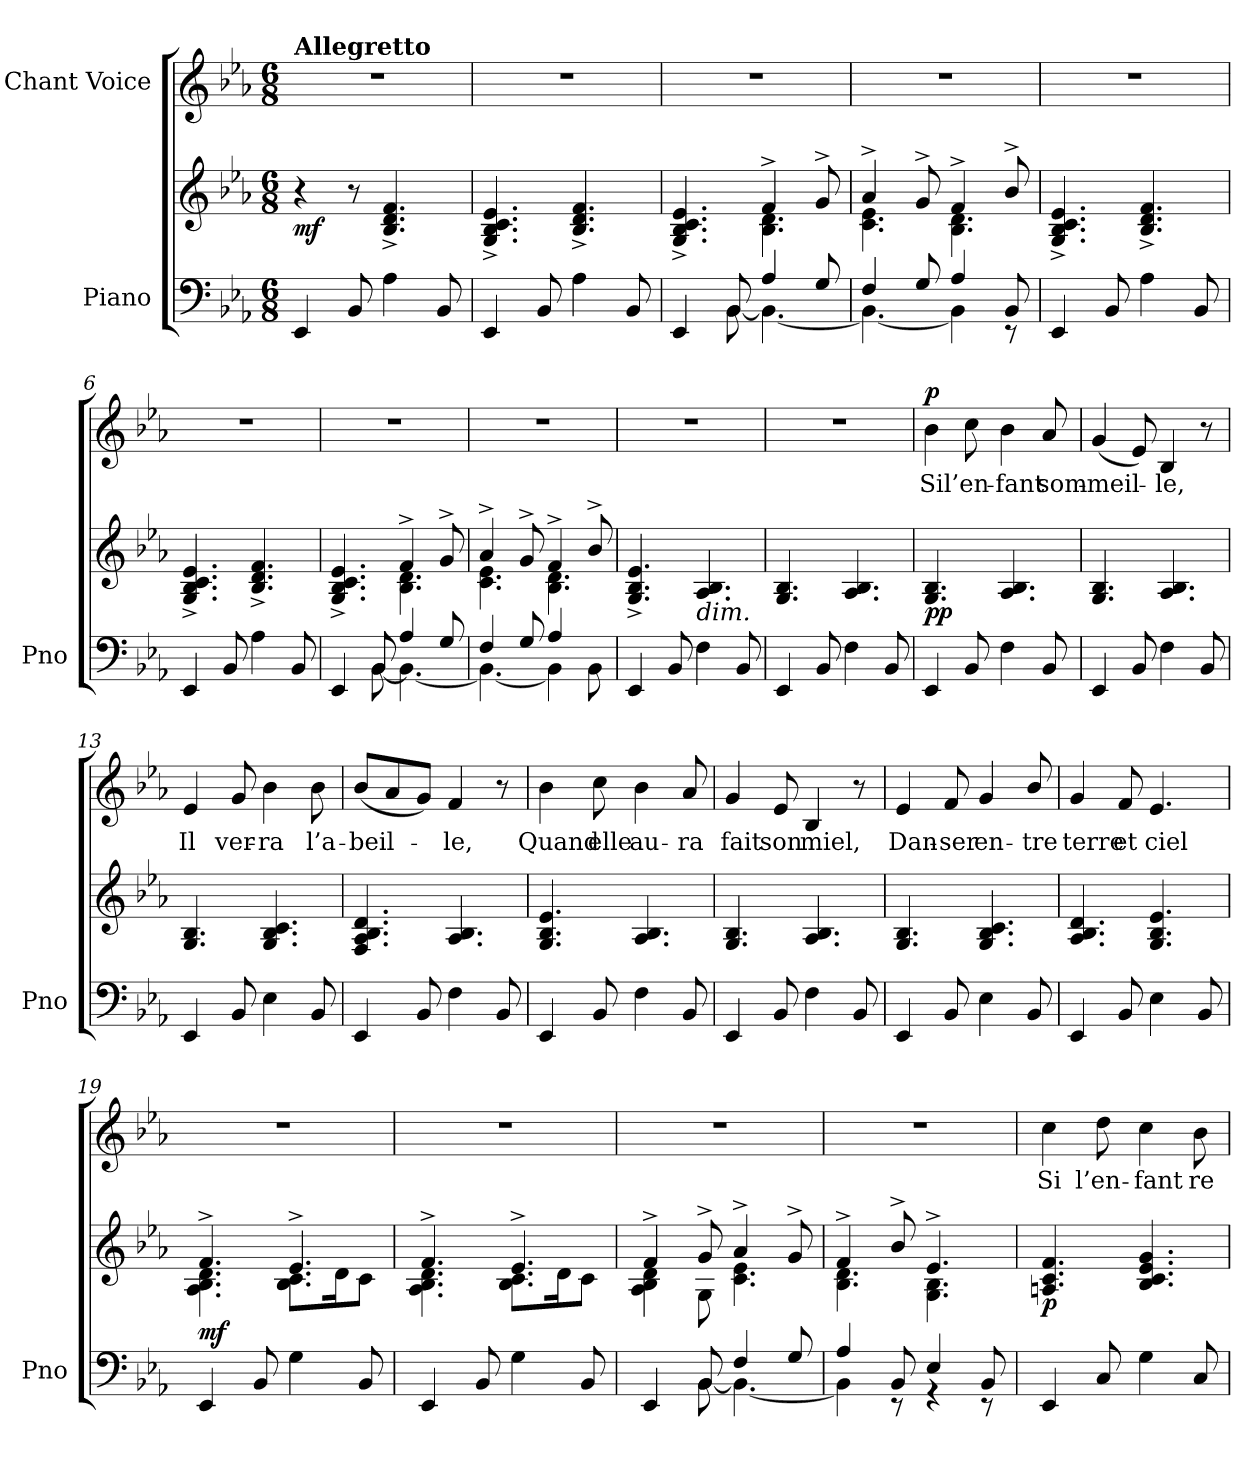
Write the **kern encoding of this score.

**kern	**kern	**dynam	**kern	**text	**dynam
*part2	*part2	*part2	*part1	*part1	*part1
*staff3	*staff2	*staff2/3	*staff1	*staff1	*staff1
*I"Piano	*	*	*I"Chant Voice	*	*
*I'Pno	*	*	*	*	*
*clefF4	*clefG2	*	*clefG2	*	*
*k[b-e-a-]	*k[b-e-a-]	*	*k[b-e-a-]	*	*
*M6/8	*M6/8	*	*M6/8	*	*
*MM132	*MM132	*	*MM132	*	*
=1	=1	=1	=1	=1	=1
!	!	!	!LO:TX:a:B:t=Allegretto	!	!
!	!	!LO:DY:b	!	!	!
4EE-/	4r	mf	2.r	.	.
8BB-/	8r	.	.	.	.
4A-\	4.B-/^> 4.d/^> 4.f/^>	.	.	.	.
8BB-/	.	.	.	.	.
=2	=2	=2	=2	=2	=2
4EE-/	4.G/^> 4.B-/^> 4.c/^> 4.e-/^>	.	2.r	.	.
8BB-/	.	.	.	.	.
4A-\	4.B-/^> 4.d/^> 4.f/^>	.	.	.	.
8BB-/	.	.	.	.	.
=3	=3	=3	=3	=3	=3
*^	*^	*	*	*	*
4EE-/	4ryy	4.G/^> 4.B-/^> 4.c/^> 4.e-/^>	4.ryy	.	2.r	.	.
8BB-/	[8BB-\	.	.	.	.	.	.
4A-/	4.BB-\_	4f^/	4.B-\ 4.d\	.	.	.	.
8G/	.	8g^/	.	.	.	.	.
=4	=4	=4	=4	=4	=4	=4	=4
4F/	4.BB-\_	4a-^/	4.c\ 4.e-\	.	2.r	.	.
8G/	.	8g^/	.	.	.	.	.
4A-/	4BB-\]	4f^/	4.B-\ 4.d\	.	.	.	.
8BB-/	8r	8b-^/	.	.	.	.	.
*v	*v	*	*	*	*	*	*
*	*v	*v	*	*	*	*
=5	=5	=5	=5	=5	=5
4EE-/	4.G/^> 4.B-/^> 4.c/^> 4.e-/^>	.	2.r	.	.
8BB-/	.	.	.	.	.
4A-\	4.B-/^> 4.d/^> 4.f/^>	.	.	.	.
8BB-/	.	.	.	.	.
=6	=6	=6	=6	=6	=6
4EE-/	4.G/^> 4.B-/^> 4.c/^> 4.e-/^>	.	2.r	.	.
8BB-/	.	.	.	.	.
4A-\	4.B-/^> 4.d/^> 4.f/^>	.	.	.	.
8BB-/	.	.	.	.	.
!!LO:LB:g=z
=7	=7	=7	=7	=7	=7
*^	*^	*	*	*	*
4EE-/	4ryy	4.G/^> 4.B-/^> 4.c/^> 4.e-/^>	4.ryy	.	2.r	.	.
8BB-/	[8BB-\	.	.	.	.	.	.
4A-/	4.BB-\_	4f^/	4.B-\ 4.d\	.	.	.	.
8G/	.	8g^/	.	.	.	.	.
=8	=8	=8	=8	=8	=8	=8	=8
4F/	4.BB-\_	4a-^/	4.c\ 4.e-\	.	2.r	.	.
8G/	.	8g^/	.	.	.	.	.
4A-/	4BB-\]	4f^/	4.B-\ 4.d\	.	.	.	.
8ryy	8BB-\	8b-^/	.	.	.	.	.
*v	*v	*	*	*	*	*	*
*	*v	*v	*	*	*	*
=9	=9	=9	=9	=9	=9
4EE-/	4.G/^> 4.B-/^> 4.e-/^>	.	2.r	.	.
8BB-/	.	.	.	.	.
!	!LO:TX:b:i:t=dim.	!	!	!	!
4F\	4.A-/ 4.B-/	.	.	.	.
8BB-/	.	.	.	.	.
=10	=10	=10	=10	=10	=10
4EE-/	4.G/ 4.B-/	.	2.r	.	.
8BB-/	.	.	.	.	.
4F\	4.A-/ 4.B-/	.	.	.	.
8BB-/	.	.	.	.	.
=11	=11	=11	=11	=11	=11
!	!	!LO:DY:b	!	!LO:LY:b	!LO:DY:a
4EE-/	4.G/ 4.B-/	pp	4b-\	Si	p
!	!	!	!	!LO:LY:b	!
8BB-/	.	.	8cc\	l’en-	.
!	!	!	!	!LO:LY:b	!
4F\	4.A-/ 4.B-/	.	4b-\	-fant	.
!	!	!	!	!LO:LY:b	!
8BB-/	.	.	8a-/	som-	.
=12	=12	=12	=12	=12	=12
!	!	!	!	!LO:LY:b	!
4EE-/	4.G/ 4.B-/	.	(4g/	-meil-	.
8BB-/	.	.	8e-/)	.	.
!	!	!	!	!LO:LY:b	!
4F\	4.A-/ 4.B-/	.	4B-/	-le,	.
8BB-/	.	.	8r	.	.
!!LO:LB:g=z
=13	=13	=13	=13	=13	=13
!	!	!	!	!LO:LY:b	!
4EE-/	4.G/ 4.B-/	.	4e-/	Il	.
!	!	!	!	!LO:LY:b	!
8BB-/	.	.	8g/	ver-	.
!	!	!	!	!LO:LY:b	!
4E-\	4.G/ 4.B-/ 4.c/	.	4b-\	-ra	.
!	!	!	!	!LO:LY:b	!
8BB-/	.	.	8b-\	l’a-	.
=14	=14	=14	=14	=14	=14
!	!	!	!	!LO:LY:b	!
4EE-/	4.F/ 4.A-/ 4.B-/ 4.d/	.	(8b-/L	-beil-	.
.	.	.	8a-/	.	.
8BB-/	.	.	8g/J)	.	.
!	!	!	!	!LO:LY:b	!
4F\	4.A-/ 4.B-/	.	4f/	-le,	.
8BB-/	.	.	8r	.	.
=15	=15	=15	=15	=15	=15
!	!	!	!	!LO:LY:b	!
4EE-/	4.G/ 4.B-/ 4.e-/	.	4b-\	Quand	.
!	!	!	!	!LO:LY:b	!
8BB-/	.	.	8cc\	elle	.
!	!	!	!	!LO:LY:b	!
4F\	4.A-/ 4.B-/	.	4b-\	au-	.
!	!	!	!	!LO:LY:b	!
8BB-/	.	.	8a-/	-ra	.
=16	=16	=16	=16	=16	=16
!	!	!	!	!LO:LY:b	!
4EE-/	4.G/ 4.B-/	.	4g/	fait	.
!	!	!	!	!LO:LY:b	!
8BB-/	.	.	8e-/	son	.
!	!	!	!	!LO:LY:b	!
4F\	4.A-/ 4.B-/	.	4B-/	miel,	.
8BB-/	.	.	8r	.	.
=17	=17	=17	=17	=17	=17
!	!	!	!	!LO:LY:b	!
4EE-/	4.G/ 4.B-/	.	4e-/	Dan-	.
!	!	!	!	!LO:LY:b	!
8BB-/	.	.	8f/	-ser	.
!	!	!	!	!LO:LY:b	!
4E-\	4.G/ 4.B-/ 4.c/	.	4g/	en-	.
!	!	!	!	!LO:LY:b	!
8BB-/	.	.	8b-/	-tre	.
=18	=18	=18	=18	=18	=18
!	!	!	!	!LO:LY:b	!
4EE-/	4.A-/ 4.B-/ 4.d/	.	4g/	terre	.
!	!	!	!	!LO:LY:b	!
8BB-/	.	.	8f/	et	.
!	!	!	!	!LO:LY:b	!
4E-\	4.G/ 4.B-/ 4.e-/	.	4.e-/	ciel	.
8BB-/	.	.	.	.	.
!!LO:LB:g=z
=19	=19	=19	=19	=19	=19
*	*^	*	*	*	*
!	!	!	!LO:DY:b	!	!	!
4EE-/	4.f^/	4.A-\ 4.B-\ 4.d\	mf	2.r	.	.
8BB-/	.	.	.	.	.	.
4G\	4.e-^/	8.B-\ 8.c\L	.	.	.	.
.	.	16d\K	.	.	.	.
8BB-/	.	8c\J	.	.	.	.
=20	=20	=20	=20	=20	=20	=20
4EE-/	4.f^/	4.A-\ 4.B-\ 4.d\	.	2.r	.	.
8BB-/	.	.	.	.	.	.
4G\	4.e-^/	8.B-\ 8.c\L	.	.	.	.
.	.	16d\K	.	.	.	.
8BB-/	.	8c\J	.	.	.	.
=21	=21	=21	=21	=21	=21	=21
*^	*	*	*	*	*	*
4EE-/	4ryy	4f^/	4A-\ 4B-\ 4d\	.	2.r	.	.
8BB-/	[8BB-\	8g^/	8G\	.	.	.	.
4F/	4.BB-\_	4a-^/	4.c\ 4.e-\	.	.	.	.
8G/	.	8g^/	.	.	.	.	.
=22	=22	=22	=22	=22	=22	=22	=22
4A-/	4BB-\]	4f^/	4.B-\ 4.d\	.	2.r	.	.
8BB-/	8r	8b-^/	.	.	.	.	.
4E-/	4r	4.e-^/	4.G\ 4.B-\	.	.	.	.
8BB-/	8r	.	.	.	.	.	.
*	*	*v	*v	*	*	*	*
=23	=23	=23	=23	=23	=23	=23
!	!	!	!LO:DY:b	!	!LO:LY:b	!
*v	*v	*	*	*	*	*
4EE-/	4.An/ 4.c/ 4.f/	p	4cc\	Si	.
!	!	!	!	!LO:LY:b	!
8C/	.	.	8dd\	l’en-	.
!	!	!	!	!LO:LY:b	!
4G\	4.B-/ 4.c/ 4.e-/ 4.g/	.	4cc\	-fant	.
!	!	!	!	!LO:LY:b	!
8C/	.	.	8b-\	re-	.
=	=	=	=	=	=
*-	*-	*-	*-	*-	*-
